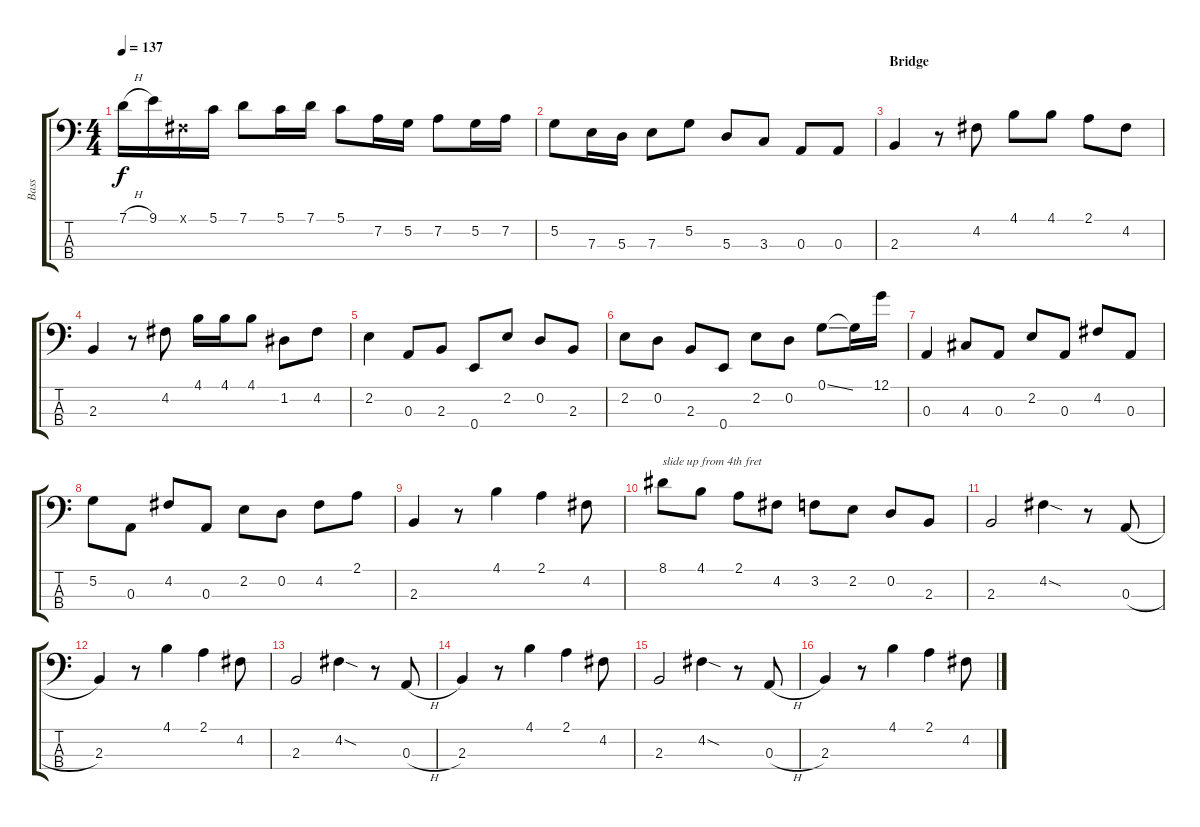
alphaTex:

\track ("Bass" "Bass") {instrument electricbassfinger}
\staff {score tabs}
\tuning (G2 D2 A1 E1) {hide}
\ts (4 4)
\tempo 137
\clef f4
\ks c
7.1{h}.16{dy f} 9.1.16 -1.1{x}.16 5.1.16 7.1.8 5.1.16 7.1.16 5.1.8 7.2.16 5.2.16 7.2.8 5.2.16 7.2.16 |
5.2.8 7.3.16 5.3.16 7.3.8 5.2.8 5.3.8 3.3.8 0.3.8 0.3.8 |
\section ("" "Bridge")
2.3.4 r.8 4.2.8 4.1.8 4.1.8 2.1.8 4.2.8 |
2.3.4 r.8 4.2.8 4.1.16 4.1.16 4.1.8 1.2.8 4.2.8 |
2.2.4 0.3.8 2.3.8 0.4.8 2.2.8 0.2.8 2.3.8 |
2.2.8 0.2.8 2.3.8 0.4.8 2.2.8 0.2.8 0.1{ss}.8 0.1{t}.16 12.1.16 |
0.3.4 4.3.8 0.3.8 2.2.8 0.3.8 4.2.8 0.3.8 |
5.2.8 0.3.8 4.2.8 0.3.8 2.2.8 0.2.8 4.2.8 2.1.8 |
2.3.4 r.8 4.1.4 2.1.4 4.2.8 |
8.1.8{txt "slide up from 4th fret"} 4.1.8 2.1.8 4.2.8 3.2.8 2.2.8 0.2.8 2.3.8 |
2.3.2 4.2{sod}.4 r.8 0.3{h}.8 |
2.3.4 r.8 4.1.4 2.1.4 4.2.8 |
2.3.2 4.2{sod}.4 r.8 0.3{h}.8 |
2.3.4 r.8 4.1.4 2.1.4 4.2.8 |
2.3.2 4.2{sod}.4 r.8 0.3{h}.8 |
2.3.4 r.8 4.1.4 2.1.4 4.2.8
